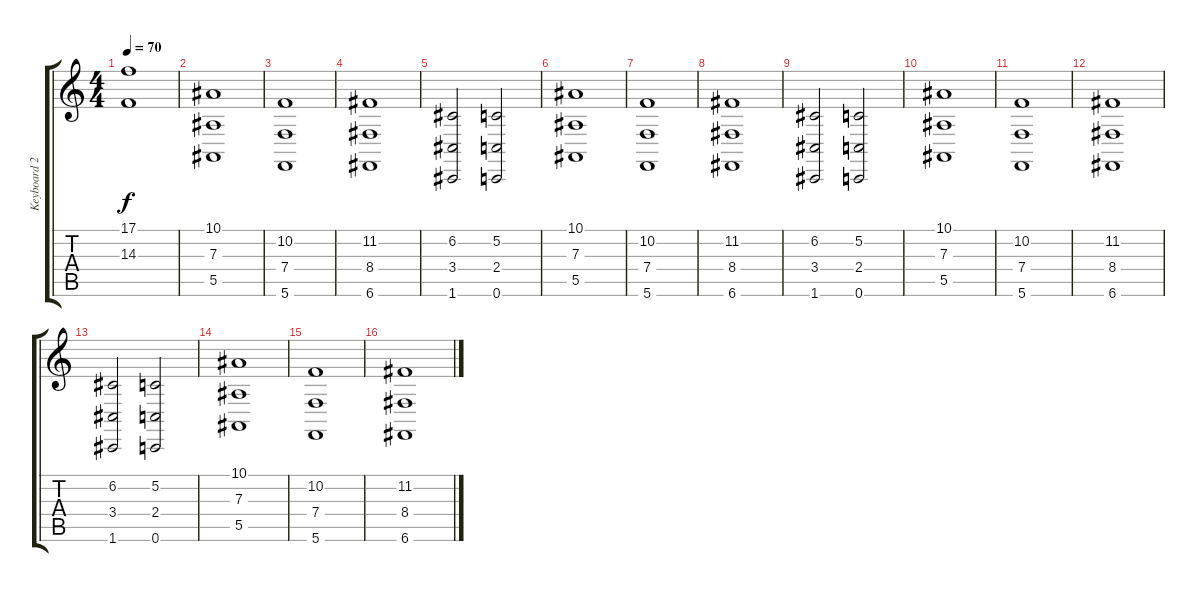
\track ("Keyboard 2 (Strings)" "Keyboard 2") {instrument stringensemble1}
\staff {score tabs}
\tuning (C4 G3 Eb3 Bb2 F2 C2) {hide}
\ts (4 4)
\tempo 70
\clef g2
\ks c
(17.1{t} 14.3{t}).1{dy f} |
(10.1 7.3 5.5).1 |
(10.2 7.4 5.6).1 |
(11.2 8.4 6.6).1 |
(6.2 3.4 1.6).2 (5.2 2.4 0.6).2 |
(10.1 7.3 5.5).1 |
(10.2 7.4 5.6).1 |
(11.2 8.4 6.6).1 |
(6.2 3.4 1.6).2 (5.2 2.4 0.6).2 |
(10.1 7.3 5.5).1 |
(10.2 7.4 5.6).1 |
(11.2 8.4 6.6).1 |
(6.2 3.4 1.6).2 (5.2 2.4 0.6).2 |
(10.1 7.3 5.5).1 |
(10.2 7.4 5.6).1 |
(11.2 8.4 6.6).1
